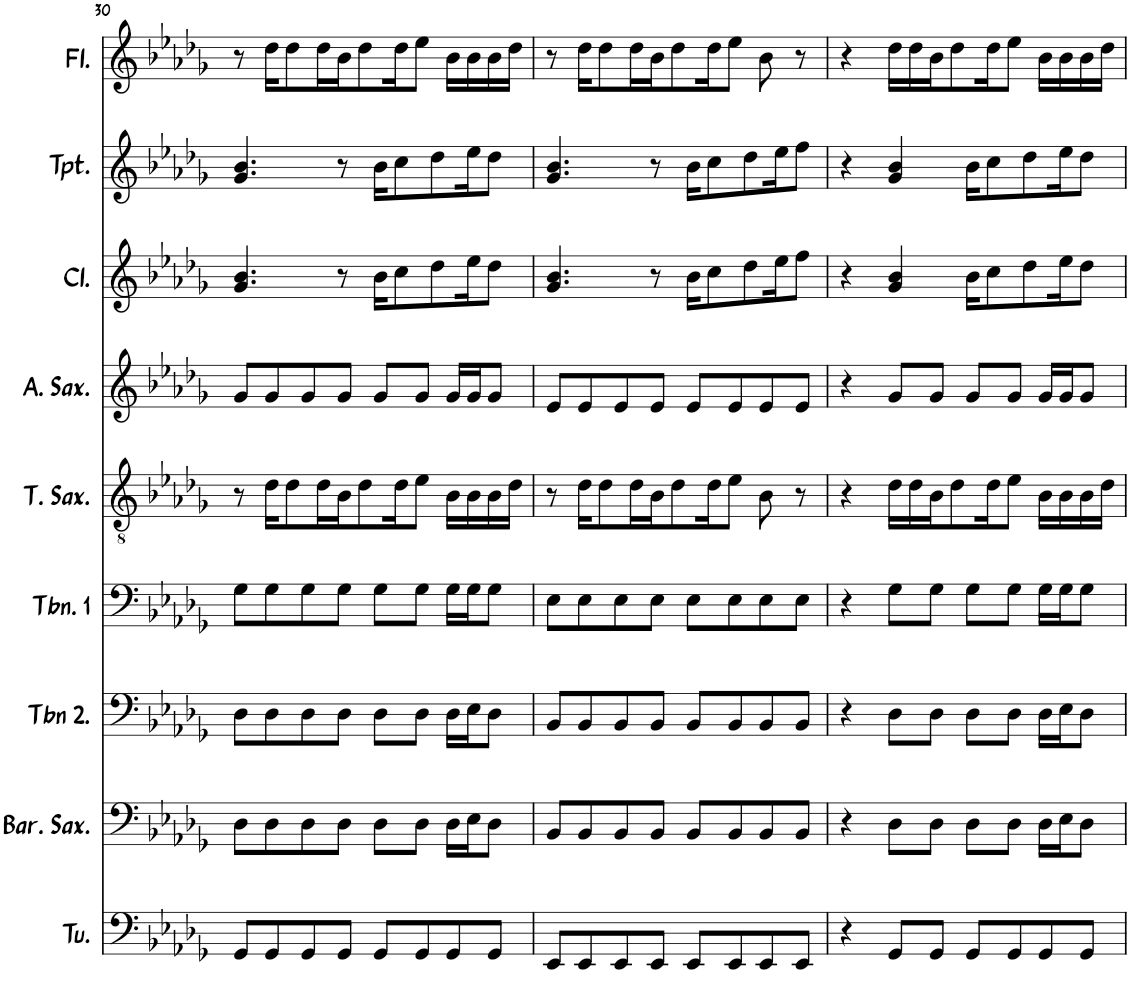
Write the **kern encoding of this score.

**kern	**kern	**kern	**kern	**kern	**kern	**kern	**kern	**kern
*part9	*part8	*part7	*part6	*part5	*part4	*part3	*part2	*part1
*staff9	*staff8	*staff7	*staff6	*staff5	*staff4	*staff3	*staff2	*staff1
*I"Tuba	*I"Baritone Saxophone	*I"Trombone 2	*I"Trombone 1	*I"Tenor Saxophone	*I"Alto Saxophone	*I"Clarinet	*I"Trumpet	*I"Flute
*I'Tu.	*I'Bar. Sax.	*I'Tbn 2.	*I'Tbn. 1	*I'T. Sax.	*I'A. Sax.	*I'Cl.	*I'Tpt.	*I'Fl.
!!LO:PB:g=z
*clefF4	*clefF4	*clefF4	*clefF4	*clefGv2	*clefG2	*clefG2	*clefG2	*clefG2
*	*ITrd12c21	*	*	*ITrd8c14	*ITrd5c9	*ITrd1c2	*ITrd1c2	*
*k[b-e-a-d-g-]	*k[b-e-a-d-g-]	*k[b-e-a-d-g-]	*k[b-e-a-d-g-]	*k[b-e-a-d-g-]	*k[b-e-a-d-g-]	*k[b-e-a-d-g-]	*k[b-e-a-d-g-]	*k[b-e-a-d-g-]
*M4/4	*M4/4	*M4/4	*M4/4	*M4/4	*M4/4	*M4/4	*M4/4	*M4/4
=30	=30	=30	=30	=30	=30	=30	=30	=30
8GG-/L	8D-\L	8D-\L	8G-\L	8r	8g-/L	4.g-/ 4.b-/	4.g-/ 4.b-/	8r
8GG-/	8D-\	8D-\	8G-\	16d-\KL	8g-/	.	.	16dd-\KL
.	.	.	.	8d-\	.	.	.	8dd-\
8GG-/	8D-\	8D-\	8G-\	.	8g-/	.	.	.
.	.	.	.	16d-\L	.	.	.	16dd-\L
8GG-/J	8D-\J	8D-\J	8G-\J	16B-\J	8g-/J	8r	8r	16b-\J
.	.	.	.	8d-\	.	.	.	8dd-\
8GG-/L	8D-\L	8D-\L	8G-\L	.	8g-/L	16b-\KL	16b-\KL	.
.	.	.	.	16d-\K	.	8cc\	8cc\	16dd-\K
8GG-/	8D-\J	8D-\J	8G-\J	8e-\J	8g-/J	.	.	8ee-\J
.	.	.	.	.	.	8dd-\	8dd-\	.
8GG-/	16D-\LL	16D-\LL	16G-\LL	16B-\LL	16g-/LL	.	.	16b-\LL
.	16E-\J	16E-\J	16G-\J	16B-\	16g-/J	16ee-\K	16ee-\K	16b-\
8GG-/J	8D-\J	8D-\J	8G-\J	16B-\	8g-/J	8dd-\J	8dd-\J	16b-\
.	.	.	.	16d-\JJ	.	.	.	16dd-\JJ
=31	=31	=31	=31	=31	=31	=31	=31	=31
8EE-/L	8BB-/L	8BB-/L	8E-\L	8r	8e-/L	4.g-/ 4.b-/	4.g-/ 4.b-/	8r
8EE-/	8BB-/	8BB-/	8E-\	16d-\KL	8e-/	.	.	16dd-\KL
.	.	.	.	8d-\	.	.	.	8dd-\
8EE-/	8BB-/	8BB-/	8E-\	.	8e-/	.	.	.
.	.	.	.	16d-\L	.	.	.	16dd-\L
8EE-/J	8BB-/J	8BB-/J	8E-\J	16B-\J	8e-/J	8r	8r	16b-\J
.	.	.	.	8d-\	.	.	.	8dd-\
8EE-/L	8BB-/L	8BB-/L	8E-\L	.	8e-/L	16b-\KL	16b-\KL	.
.	.	.	.	16d-\K	.	8cc\	8cc\	16dd-\K
8EE-/	8BB-/	8BB-/	8E-\	8e-\J	8e-/	.	.	8ee-\J
.	.	.	.	.	.	8dd-\	8dd-\	.
8EE-/	8BB-/	8BB-/	8E-\	8B-\	8e-/	.	.	8b-\
.	.	.	.	.	.	16ee-\K	16ee-\K	.
8EE-/J	8BB-/J	8BB-/J	8E-\J	8r	8e-/J	8ff\J	8ff\J	8r
=32	=32	=32	=32	=32	=32	=32	=32	=32
4r	4r	4r	4r	4r	4r	4r	4r	4r
8GG-/L	8D-\L	8D-\L	8G-\L	16d-\LL	8g-/L	4g-/ 4b-/	4g-/ 4b-/	16dd-\LL
.	.	.	.	16d-\	.	.	.	16dd-\
8GG-/J	8D-\J	8D-\J	8G-\J	16B-\J	8g-/J	.	.	16b-\J
.	.	.	.	8d-\	.	.	.	8dd-\
8GG-/L	8D-\L	8D-\L	8G-\L	.	8g-/L	16b-\KL	16b-\KL	.
.	.	.	.	16d-\K	.	8cc\	8cc\	16dd-\K
8GG-/	8D-\J	8D-\J	8G-\J	8e-\J	8g-/J	.	.	8ee-\J
.	.	.	.	.	.	8dd-\	8dd-\	.
8GG-/	16D-\LL	16D-\LL	16G-\LL	16B-\LL	16g-/LL	.	.	16b-\LL
.	16E-\J	16E-\J	16G-\J	16B-\	16g-/J	16ee-\K	16ee-\K	16b-\
8GG-/J	8D-\J	8D-\J	8G-\J	16B-\	8g-/J	8dd-\J	8dd-\J	16b-\
.	.	.	.	16d-\JJ	.	.	.	16dd-\JJ
=	=	=	=	=	=	=	=	=
*-	*-	*-	*-	*-	*-	*-	*-	*-
